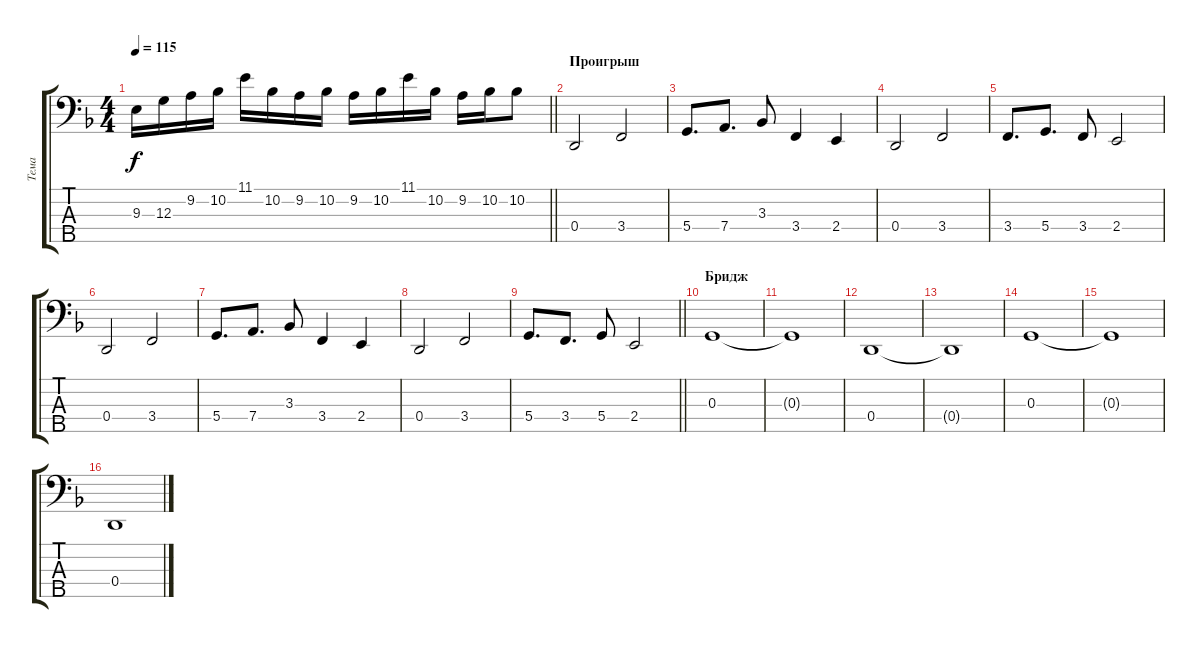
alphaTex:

\track ("Тема" "Тема") {instrument electricbasspick}
\staff {score tabs}
\tuning (F2 C2 G1 D1 A0) {hide}
\ts (4 4)
\tempo 115
\clef f4
\barLineRight lightlight
\ks dminor
9.3.16{dy f} 12.3.16 9.2.16 10.2.16 11.1.16 10.2.16 9.2.16 10.2.16 9.2.16 10.2.16 11.1.16 10.2.16 9.2.16 10.2.16 10.2.8 |
\section ("" "Проигрыш")
0.4.2 3.4.2 |
5.4.8{d} 7.4.8{d} 3.3.8 3.4.4 2.4.4 |
0.4.2 3.4.2 |
3.4.8{d} 5.4.8{d} 3.4.8 2.4.2 |
0.4.2 3.4.2 |
5.4.8{d} 7.4.8{d} 3.3.8 3.4.4 2.4.4 |
0.4.2 3.4.2 |
\barLineRight lightlight
5.4.8{d} 3.4.8{d} 5.4.8 2.4.2 |
\section ("" "Бридж")
0.3.1 |
0.3{t}.1 |
0.4.1 |
0.4{t}.1 |
0.3.1 |
0.3{t}.1 |
0.4.1
